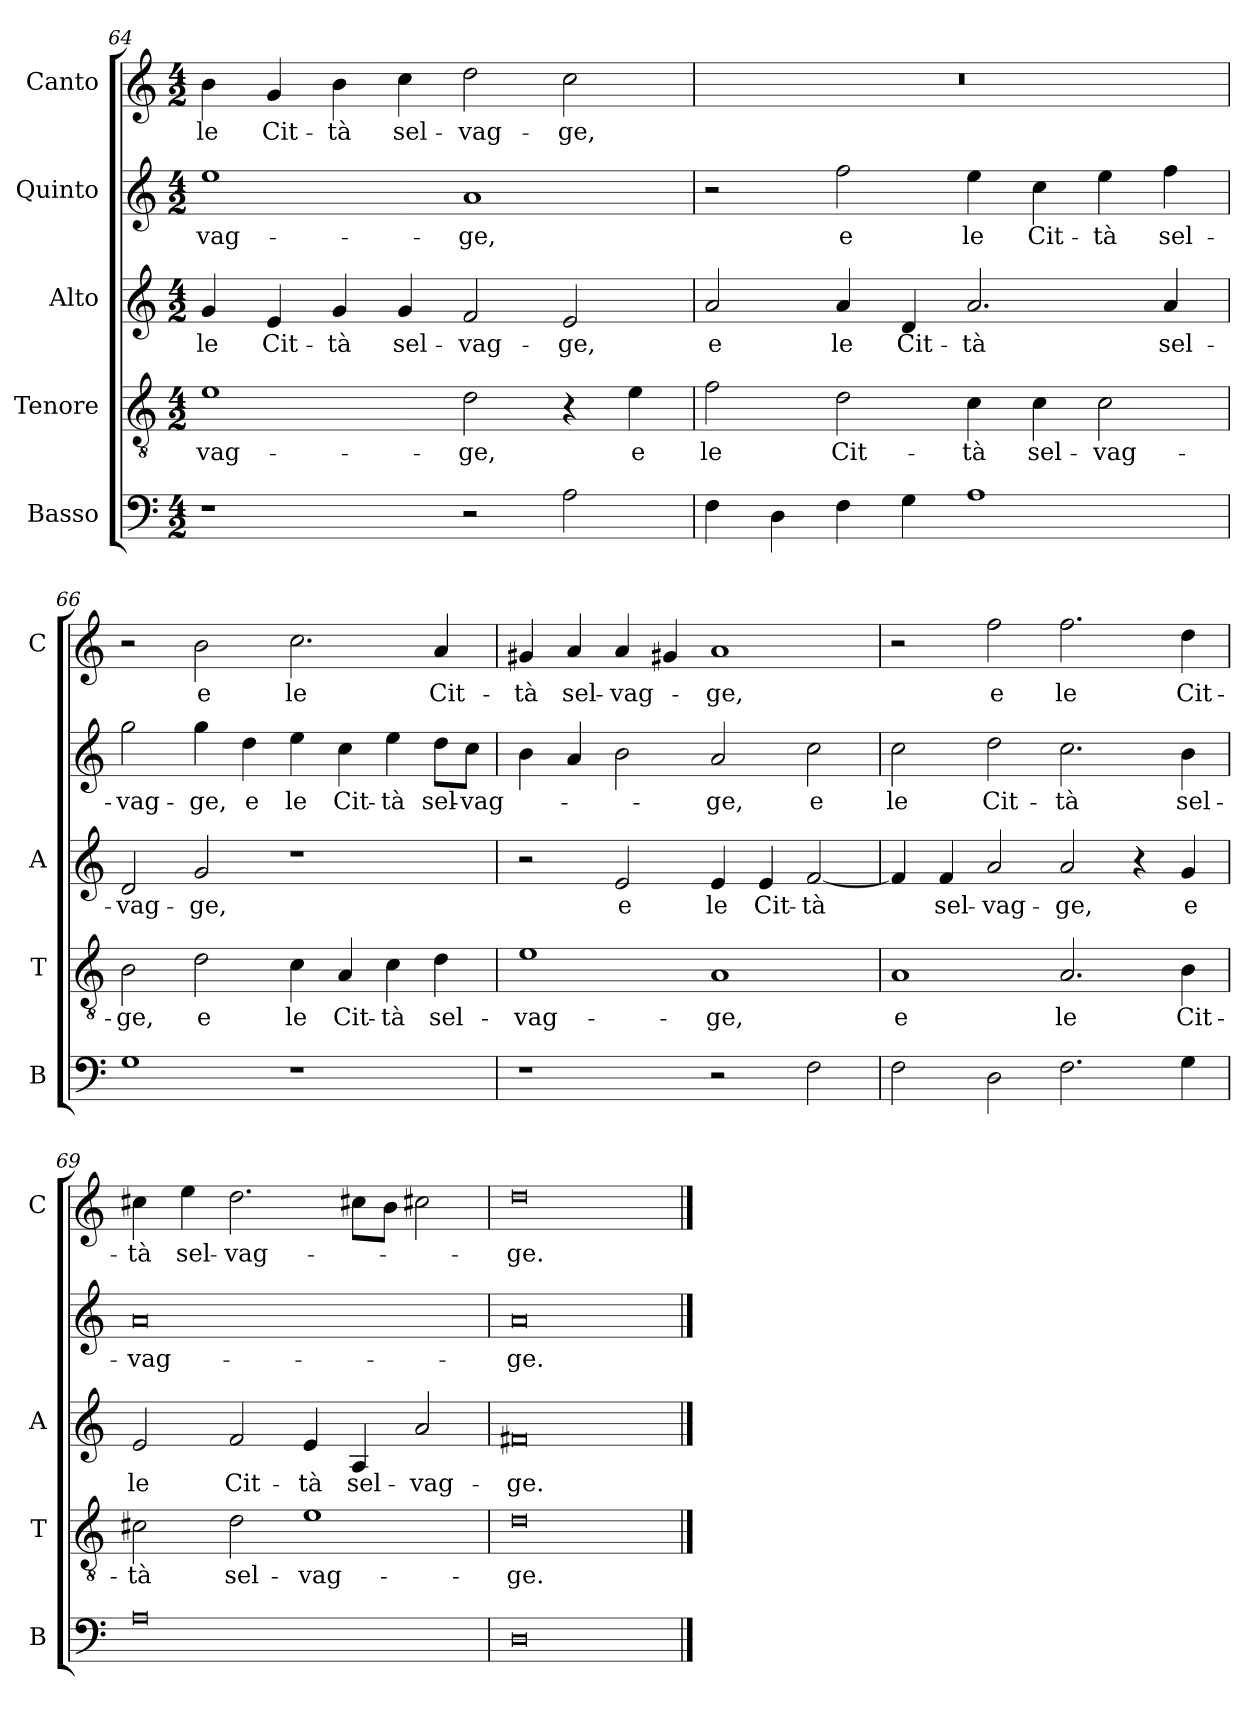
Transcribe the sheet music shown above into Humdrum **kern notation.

**kern	**kern	**text	**kern	**text	**kern	**text	**kern	**text
*part5	*part4	*part4	*part3	*part3	*part2	*part2	*part1	*part1
*staff5	*staff4	*staff4	*staff3	*staff3	*staff2	*staff2	*staff1	*staff1
*I"Basso	*I"Tenore	*	*I"Alto	*	*I"Quinto	*	*I"Canto	*
*I'B	*I'T	*	*I'A	*	*	*	*I'C	*
*clefF4	*clefGv2	*	*clefG2	*	*clefG2	*	*clefG2	*
*k[]	*k[]	*	*k[]	*	*k[]	*	*k[]	*
*C:	*C:	*	*C:	*	*C:	*	*C:	*
*M4/2	*M4/2	*	*M4/2	*	*M4/2	*	*M4/2	*
=64	=64	=64	=64	=64	=64	=64	=64	=64
1r	1e	-vag-	4g	le	1ee	-vag-	4b	le
.	.	.	4e	Cit-	.	.	4g	Cit-
.	.	.	4g	-tà	.	.	4b	-tà
.	.	.	4g	sel-	.	.	4cc	sel-
2r	2d	-ge,	2f	-vag-	1a	-ge,	2dd	-vag-
2A	4r	.	2e	-ge,	.	.	2cc	-ge,
.	4e	e	.	.	.	.	.	.
=65	=65	=65	=65	=65	=65	=65	=65	=65
4F	2f	le	2a	e	2r	.	0r	.
4D	.	.	.	.	.	.	.	.
4F	2d	Cit-	4a	le	2ff	e	.	.
4G	.	.	4d	Cit-	.	.	.	.
1A	4c	-tà	2.a	-tà	4ee	le	.	.
.	4c	sel-	.	.	4cc	Cit-	.	.
.	2c	-vag-	.	.	4ee	-tà	.	.
.	.	.	4a	sel-	4ff	sel-	.	.
=66	=66	=66	=66	=66	=66	=66	=66	=66
1G	2B	-ge,	2d	-vag-	2gg	-vag-	2r	.
.	2d	e	2g	-ge,	4gg	-ge,	2b	e
.	.	.	.	.	4dd	e	.	.
1r	4c	le	1r	.	4ee	le	2.cc	le
.	4A	Cit-	.	.	4cc	Cit-	.	.
.	4c	-tà	.	.	4ee	-tà	.	.
.	4d	sel-	.	.	8dd\L	sel-	4a	Cit-
.	.	.	.	.	8cc\J	-vag-	.	.
=67	=67	=67	=67	=67	=67	=67	=67	=67
1r	1e	-vag-	2r	.	4b	.	4g#X	-tà
.	.	.	.	.	4a	.	4a	sel-
.	.	.	2e	e	2b	.	4a	-vag-
.	.	.	.	.	.	.	4g#X	.
2r	1A	-ge,	4e	le	2a	-ge,	1a	-ge,
.	.	.	4e	Cit-	.	.	.	.
2F	.	.	[2f	-tà	2cc	e	.	.
=68	=68	=68	=68	=68	=68	=68	=68	=68
2F	1A	e	4f]	.	2cc	le	2r	.
.	.	.	4f	sel-	.	.	.	.
2D	.	.	2a	-vag-	2dd	Cit-	2ff	e
2.F	2.A	le	2a	-ge,	2.cc	-tà	2.ff	le
.	.	.	4r	.	.	.	.	.
4G	4B	Cit-	4g	e	4b	sel-	4dd	Cit-
=69	=69	=69	=69	=69	=69	=69	=69	=69
0A	2c#X	-tà	2e	le	0a	-vag-	4cc#X	-tà
.	.	.	.	.	.	.	4ee	sel-
.	2d	sel-	2f	Cit-	.	.	2.dd	-vag-
.	1e	-vag-	4e	-tà	.	.	.	.
.	.	.	4A	sel-	.	.	8cc#XL	.
.	.	.	.	.	.	.	8bJ	.
.	.	.	2a	-vag-	.	.	2cc#X	.
=70	=70	=70	=70	=70	=70	=70	=70	=70
0D	0d	-ge.	0f#X	-ge.	0a	-ge.	0dd	-ge.
==	==	==	==	==	==	==	==	==
*-	*-	*-	*-	*-	*-	*-	*-	*-
